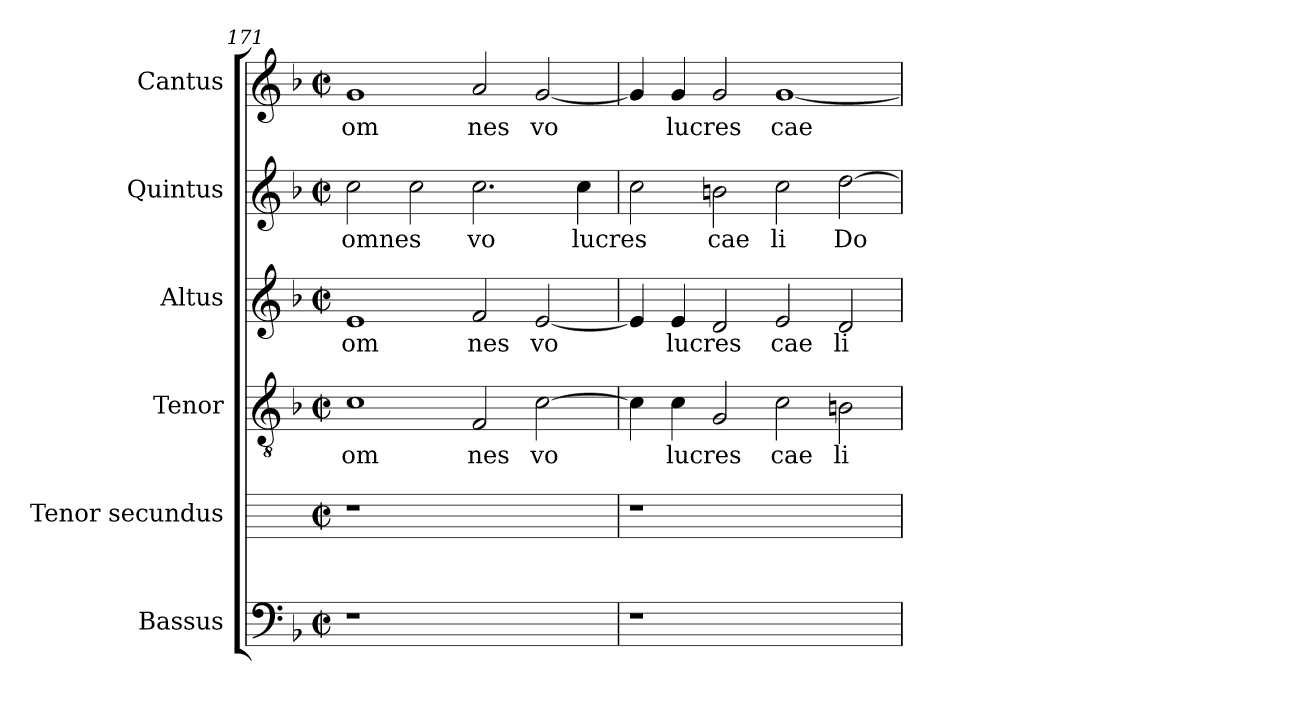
**kern	**kern	**kern	**text	**kern	**text	**kern	**text	**kern	**text
*part6	*part5	*part4	*part4	*part3	*part3	*part2	*part2	*part1	*part1
*staff6	*staff5	*staff4	*staff4	*staff3	*staff3	*staff2	*staff2	*staff1	*staff1
*I"Bassus	*I"Tenor  secundus	*I"Tenor	*	*I"Altus	*	*I"Quintus	*	*I"Cantus	*
*I'B	*	*I'T	*	*I'A	*	*I'Q	*	*I'C	*
!!LO:LB:g=z
*clefF4	*	*clefGv2	*	*clefG2	*	*clefG2	*	*clefG2	*
*k[b-]	*k[]	*k[b-]	*	*k[b-]	*	*k[b-]	*	*k[b-]	*
*F:	*C:	*F:	*	*F:	*	*F:	*	*F:	*
*M2/2	*M2/2	*M2/2	*	*M2/2	*	*M2/2	*	*M2/2	*
*met(c|)	*met(c|)	*met(c|)	*	*met(c|)	*	*met(c|)	*	*met(c|)	*
=171	=171	=171	=171	=171	=171	=171	=171	=171	=171
!	!	!	!LO:LY:b:cj	!	!LO:LY:b:cj	!	!LO:LY:b:cj	!	!LO:LY:b:cj
1r	1r	1c	om	1e	om	2cc\	omnes	1g	om
!	!	!	!	!	!	!	!LO:LY:b:cj	!	!
.	.	.	.	.	.	2cc\	.	.	.
!	!	!	!LO:LY:b:cj	!	!LO:LY:b:cj	!	!LO:LY:b:cj	!	!LO:LY:b:cj
1ryy	1ryy	2F/	nes	2f/	nes	2.cc\	vo	2a/	nes
!	!	!	!LO:LY:b:cj	!	!LO:LY:b:cj	!	!	!	!LO:LY:b:cj
.	.	[>2c\	vo	[<2e/	vo	.	.	[<2g/	vo
!	!	!	!	!	!	!	!LO:LY:b:cj	!	!
.	.	.	.	.	.	4cc\	lucres	.	.
=172	=172	=172	=172	=172	=172	=172	=172	=172	=172
!	!	!	!LO:LY:b:cj	!	!LO:LY:b:cj	!	!LO:LY:b:cj	!	!LO:LY:b:cj
1r	1r	4c\]	.	4e/]	.	2cc\	.	4g/]	.
!	!	!	!LO:LY:b:cj	!	!LO:LY:b:cj	!	!	!	!LO:LY:b:cj
.	.	4c\	lucres	4e/	lucres	.	.	4g/	lucres
!	!	!	!LO:LY:b:cj	!	!LO:LY:b:cj	!	!LO:LY:b:cj	!	!LO:LY:b:cj
.	.	2G/	.	2d/	.	2bn\	cae	2g/	.
!	!	!	!LO:LY:b:cj	!	!LO:LY:b:cj	!	!LO:LY:b:cj	!	!LO:LY:b:cj
1ryy	1ryy	2c\	cae	2e/	cae	2cc\	li	[<1g	cae
!	!	!	!LO:LY:b:cj	!	!LO:LY:b:cj	!	!LO:LY:b:cj	!	!
.	.	2Bn\	li	2d/	li	[>2dd\	Do	.	.
=	=	=	=	=	=	=	=	=	=
*-	*-	*-	*-	*-	*-	*-	*-	*-	*-
